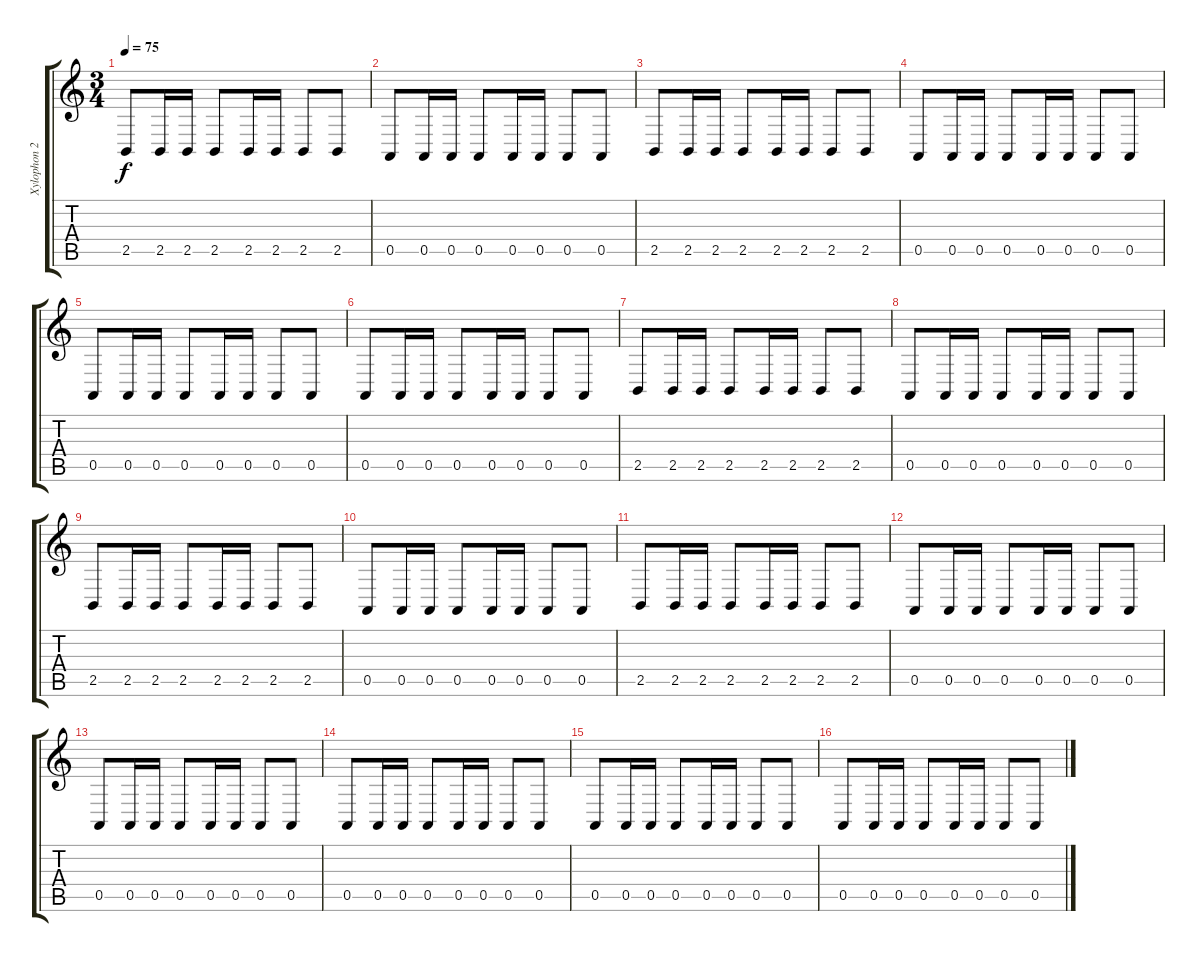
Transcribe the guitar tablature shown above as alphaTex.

\track ("Xylophon 2" "Xylophon 2") {instrument timpani}
\staff {score tabs}
\tuning (E4 B3 G3 D3 A2 E2) {hide}
\ts (3 4)
\tempo 75
\clef g2
\ks c
2.5.8{dy f} 2.5.16 2.5.16 2.5.8 2.5.16 2.5.16 2.5.8 2.5.8 |
0.5.8 0.5.16 0.5.16 0.5.8 0.5.16 0.5.16 0.5.8 0.5.8 |
2.5.8 2.5.16 2.5.16 2.5.8 2.5.16 2.5.16 2.5.8 2.5.8 |
0.5.8 0.5.16 0.5.16 0.5.8 0.5.16 0.5.16 0.5.8 0.5.8 |
0.5.8 0.5.16 0.5.16 0.5.8 0.5.16 0.5.16 0.5.8 0.5.8 |
0.5.8 0.5.16 0.5.16 0.5.8 0.5.16 0.5.16 0.5.8 0.5.8 |
2.5.8 2.5.16 2.5.16 2.5.8 2.5.16 2.5.16 2.5.8 2.5.8 |
0.5.8 0.5.16 0.5.16 0.5.8 0.5.16 0.5.16 0.5.8 0.5.8 |
2.5.8 2.5.16 2.5.16 2.5.8 2.5.16 2.5.16 2.5.8 2.5.8 |
0.5.8 0.5.16 0.5.16 0.5.8 0.5.16 0.5.16 0.5.8 0.5.8 |
2.5.8 2.5.16 2.5.16 2.5.8 2.5.16 2.5.16 2.5.8 2.5.8 |
0.5.8 0.5.16 0.5.16 0.5.8 0.5.16 0.5.16 0.5.8 0.5.8 |
0.5.8 0.5.16 0.5.16 0.5.8 0.5.16 0.5.16 0.5.8 0.5.8 |
0.5.8 0.5.16 0.5.16 0.5.8 0.5.16 0.5.16 0.5.8 0.5.8 |
0.5.8 0.5.16 0.5.16 0.5.8 0.5.16 0.5.16 0.5.8 0.5.8 |
0.5.8 0.5.16 0.5.16 0.5.8 0.5.16 0.5.16 0.5.8 0.5.8
